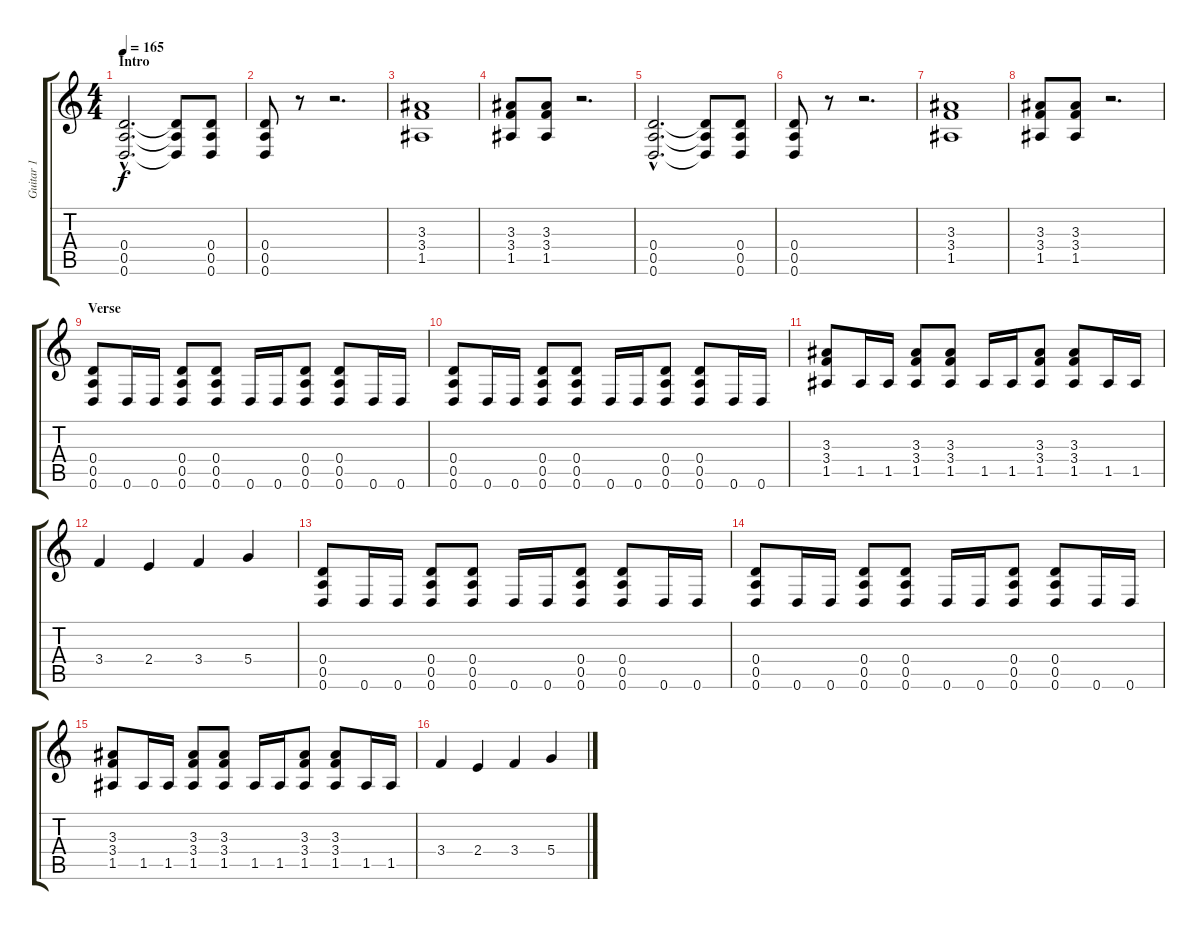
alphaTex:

\track ("Guitar 1" "Guitar 1") {instrument distortionguitar}
\staff {score tabs}
\tuning (E4 B3 G3 D3 A2 D2) {hide}
\ts (4 4)
\section ("" "Intro")
\tempo 165
\clef g2
\ks c
(0.4{hac} 0.5{hac} 0.6{hac}).2{d dy f instrument distortionguitar} (0.4{t} 0.5{t} 0.6{t}).8 (0.4 0.5 0.6).8 |
(0.4 0.5 0.6).8 r.8 r.2{d} |
(3.3 3.4 1.5).1 |
(3.3 3.4 1.5).8 (3.3 3.4 1.5).8 r.2{d} |
(0.4{hac} 0.5{hac} 0.6{hac}).2{d} (0.4{t} 0.5{t} 0.6{t}).8 (0.4 0.5 0.6).8 |
(0.4 0.5 0.6).8 r.8 r.2{d} |
(3.3 3.4 1.5).1 |
(3.3 3.4 1.5).8 (3.3 3.4 1.5).8 r.2{d} |
\section ("" "Verse")
(0.4 0.5 0.6).8 0.6.16 0.6.16 (0.4 0.5 0.6).8 (0.4 0.5 0.6).8 0.6.16 0.6.16 (0.4 0.5 0.6).8 (0.4 0.5 0.6).8 0.6.16 0.6.16 |
(0.4 0.5 0.6).8 0.6.16 0.6.16 (0.4 0.5 0.6).8 (0.4 0.5 0.6).8 0.6.16 0.6.16 (0.4 0.5 0.6).8 (0.4 0.5 0.6).8 0.6.16 0.6.16 |
(3.3 3.4 1.5).8 1.5.16 1.5.16 (3.3 3.4 1.5).8 (3.3 3.4 1.5).8 1.5.16 1.5.16 (3.3 3.4 1.5).8 (3.3 3.4 1.5).8 1.5.16 1.5.16 |
3.4.4 2.4.4 3.4.4 5.4.4 |
(0.4 0.5 0.6).8 0.6.16 0.6.16 (0.4 0.5 0.6).8 (0.4 0.5 0.6).8 0.6.16 0.6.16 (0.4 0.5 0.6).8 (0.4 0.5 0.6).8 0.6.16 0.6.16 |
(0.4 0.5 0.6).8 0.6.16 0.6.16 (0.4 0.5 0.6).8 (0.4 0.5 0.6).8 0.6.16 0.6.16 (0.4 0.5 0.6).8 (0.4 0.5 0.6).8 0.6.16 0.6.16 |
(3.3 3.4 1.5).8 1.5.16 1.5.16 (3.3 3.4 1.5).8 (3.3 3.4 1.5).8 1.5.16 1.5.16 (3.3 3.4 1.5).8 (3.3 3.4 1.5).8 1.5.16 1.5.16 |
3.4.4 2.4.4 3.4.4 5.4.4
